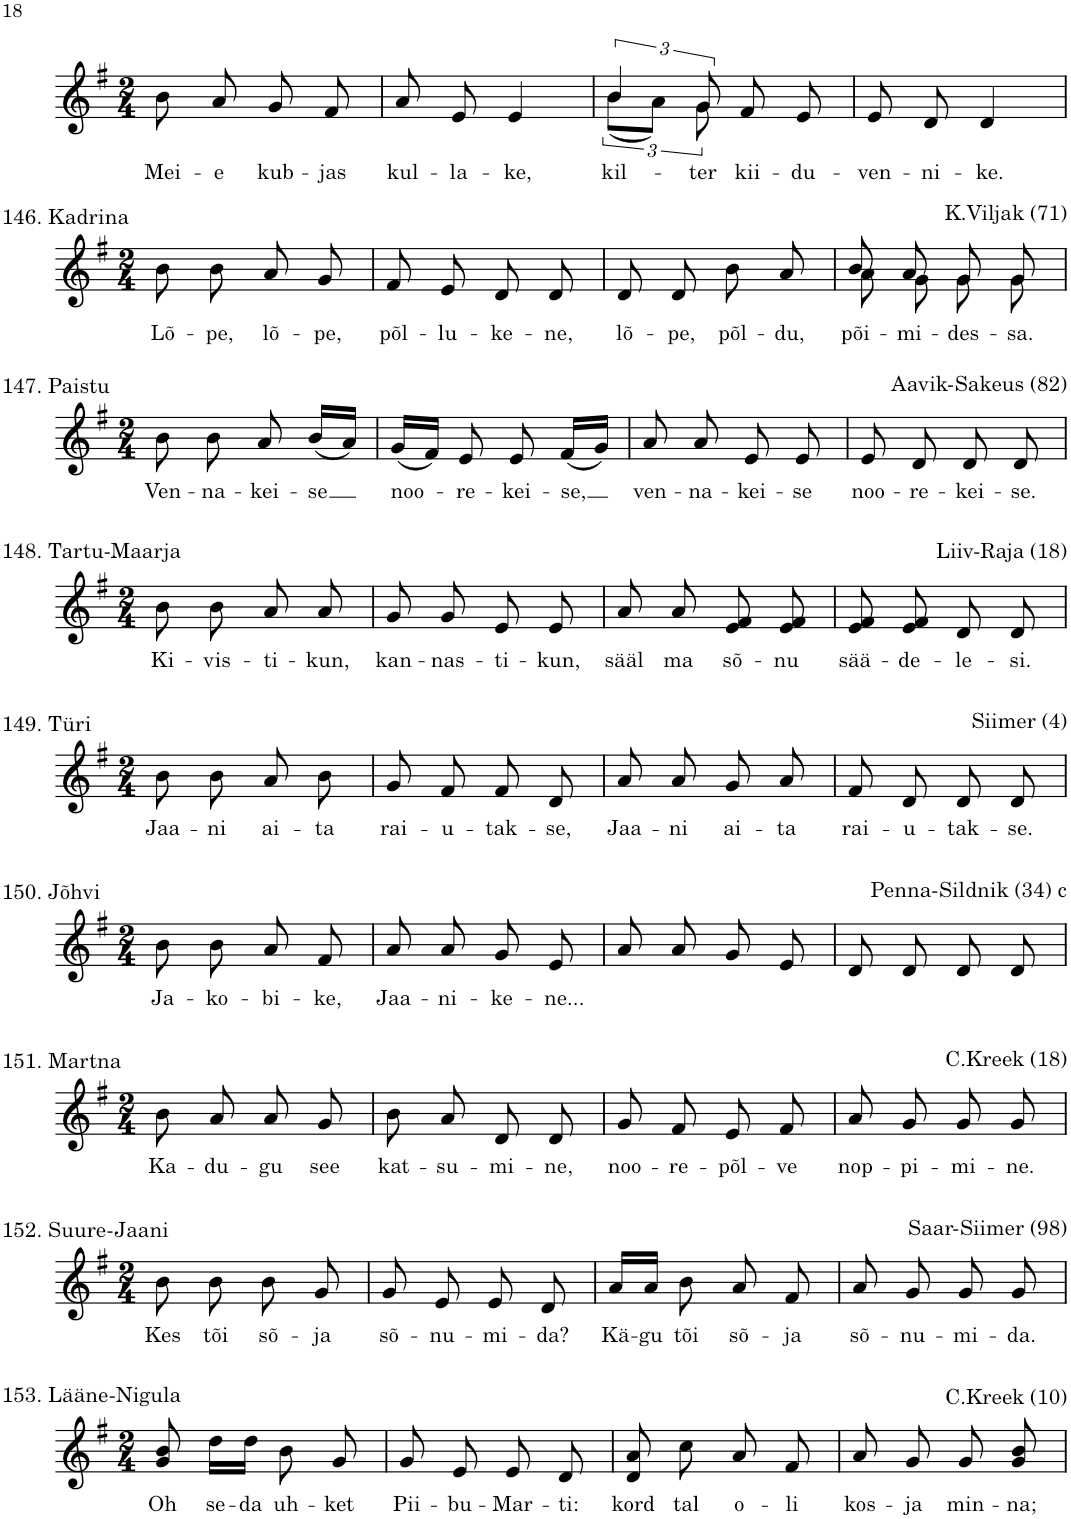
**kern	**text
*part1	*part1
*staff1	*staff1
*I"Piano	*
*I'Pno.	*
!!LO:PB:g=z
*clefG2	*
*k[f#]	*
*M2/4	*
=1	=1
!	!LO:LY:b
8b\	Mei-
!	!LO:LY:b
8a/	-e
!	!LO:LY:b
8g/	kub-
!	!LO:LY:b
8f#/	-jas
=2	=2
!	!LO:LY:b
8a/	kul-
!	!LO:LY:b
8e/	-la-
!	!LO:LY:b
4e/	-ke,
=3	=3
!	!LO:LY:b
*^	*
6b/	(12b\L	kil-
.	12a\J)	.
!	!	!LO:LY:b
12g/	12g\	ter
!	!	!LO:LY:b
8f#/	4ryy	kii-
!	!	!LO:LY:b
8e/	.	-du-
*v	*v	*
=4	=4
!	!LO:LY:b
8e/	-ven-
!	!LO:LY:b
8d/	-ni-
!	!LO:LY:b
4d/	-ke.
!!LO:LB:g=z
=1	=1
*k[f#]	*
*M2/4	*
!	!LO:LY:b
8b\	Lõ-
!	!LO:LY:b
8b\	-pe,
!	!LO:LY:b
8a/	lõ-
!	!LO:LY:b
8g/	-pe,
=2	=2
!	!LO:LY:b
8f#/	põl-
!	!LO:LY:b
8e/	-lu-
!	!LO:LY:b
8d/	-ke-
!	!LO:LY:b
8d/	-ne,
=3	=3
!	!LO:LY:b
8d/	lõ-
!	!LO:LY:b
8d/	-pe,
!	!LO:LY:b
8b\	põl-
!	!LO:LY:b
8a/	-du,
=4	=4
!	!LO:LY:b
*^	*
8b/	8a\	põi-
!	!	!LO:LY:b
8a/	8g\	-mi-
!	!	!LO:LY:b
8g/	8g\	-des-
!	!	!LO:LY:b
8g/	8g\	-sa.
*v	*v	*
!!LO:LB:g=z
=1	=1
*k[f#]	*
*M2/4	*
*^	*
!	!	!LO:LY:b
*v	*v	*
8b\	Ven-
!	!LO:LY:b
8b\	-na-
!	!LO:LY:b
8a/	-kei-
!	!LO:LY:b
(16b/LL	-se
16a/JJ)	.
=2	=2
!	!LO:LY:b
(16g/LL	noo-
16f#/JJ)	.
!	!LO:LY:b
8e/	-re-
!	!LO:LY:b
8e/	-kei-
!	!LO:LY:b
(16f#/LL	-se,
16g/JJ)	.
=3	=3
!	!LO:LY:b
8a/	ven-
!	!LO:LY:b
8a/	-na-
!	!LO:LY:b
8e/	-kei-
!	!LO:LY:b
8e/	-se
=4	=4
!	!LO:LY:b
8e/	noo-
!	!LO:LY:b
8d/	-re-
!	!LO:LY:b
8d/	-kei-
!	!LO:LY:b
8d/	-se.
!!LO:LB:g=z
=1	=1
*k[f#]	*
*M2/4	*
!	!LO:LY:b
8b\	Ki-
!	!LO:LY:b
8b\	-vis-
!	!LO:LY:b
8a/	-ti-
!	!LO:LY:b
8a/	-kun,
=2	=2
!	!LO:LY:b
8g/	kan-
!	!LO:LY:b
8g/	-nas-
!	!LO:LY:b
8e/	-ti-
!	!LO:LY:b
8e/	-kun,
=3	=3
!	!LO:LY:b
8a/	sääl
!	!LO:LY:b
8a/	ma
!	!LO:LY:b
8e/ 8f#/	sõ-
!	!LO:LY:b
8e/ 8f#/	-nu
=4	=4
!	!LO:LY:b
8e/ 8f#/	sää-
!	!LO:LY:b
8e/ 8f#/	-de-
!	!LO:LY:b
8d/	-le-
!	!LO:LY:b
8d/	-si.
!!LO:LB:g=z
=1	=1
*k[f#]	*
*M2/4	*
!	!LO:LY:b
8b\	Jaa-
!	!LO:LY:b
8b\	-ni
!	!LO:LY:b
8a/	ai-
!	!LO:LY:b
8b\	-ta
=2	=2
!	!LO:LY:b
8g/	rai-
!	!LO:LY:b
8f#/	-u-
!	!LO:LY:b
8f#/	-tak-
!	!LO:LY:b
8d/	-se,
=3	=3
!	!LO:LY:b
8a/	Jaa-
!	!LO:LY:b
8a/	-ni
!	!LO:LY:b
8g/	ai-
!	!LO:LY:b
8a/	-ta
=4	=4
!	!LO:LY:b
8f#/	rai-
!	!LO:LY:b
8d/	-u-
!	!LO:LY:b
8d/	-tak-
!	!LO:LY:b
8d/	-se.
!!LO:LB:g=z
=1	=1
*k[f#]	*
*M2/4	*
!	!LO:LY:b
8b\	Ja-
!	!LO:LY:b
8b\	-ko-
!	!LO:LY:b
8a/	-bi-
!	!LO:LY:b
8f#/	-ke,
=2	=2
!	!LO:LY:b
8a/	Jaa-
!	!LO:LY:b
8a/	-ni-
!	!LO:LY:b
8g/	-ke-
!	!LO:LY:b
8e/	-ne...
=3	=3
8a/	.
8a/	.
8g/	.
8e/	.
=4	=4
8d/	.
8d/	.
8d/	.
8d/	.
!!LO:LB:g=z
=1	=1
*k[f#]	*
*M2/4	*
!	!LO:LY:b
8b\	Ka-
!	!LO:LY:b
8a/	-du-
!	!LO:LY:b
8a/	-gu
!	!LO:LY:b
8g/	see
=2	=2
!	!LO:LY:b
8b\	kat-
!	!LO:LY:b
8a/	-su-
!	!LO:LY:b
8d/	-mi-
!	!LO:LY:b
8d/	-ne,
=3	=3
!	!LO:LY:b
8g/	noo-
!	!LO:LY:b
8f#/	-re-
!	!LO:LY:b
8e/	-põl-
!	!LO:LY:b
8f#/	-ve
=4	=4
!	!LO:LY:b
8a/	nop-
!	!LO:LY:b
8g/	-pi-
!	!LO:LY:b
8g/	-mi-
!	!LO:LY:b
8g/	-ne.
!!LO:LB:g=z
=1	=1
*k[f#]	*
*M2/4	*
!	!LO:LY:b
8b\	Kes
!	!LO:LY:b
8b\	tõi
!	!LO:LY:b
8b\	sõ-
!	!LO:LY:b
8g/	-ja
=2	=2
!	!LO:LY:b
8g/	sõ-
!	!LO:LY:b
8e/	-nu-
!	!LO:LY:b
8e/	-mi-
!	!LO:LY:b
8d/	-da?
=3	=3
!	!LO:LY:b
16a/LL	Kä-
!	!LO:LY:b
16a/JJ	-gu
!	!LO:LY:b
8b\	tõi
!	!LO:LY:b
8a/	sõ-
!	!LO:LY:b
8f#/	-ja
=4	=4
!	!LO:LY:b
8a/	sõ-
!	!LO:LY:b
8g/	-nu-
!	!LO:LY:b
8g/	-mi-
!	!LO:LY:b
8g/	-da.
!!LO:LB:g=z
=1	=1
*k[f#]	*
*M2/4	*
!	!LO:LY:b
8g/ 8b/	Oh
!	!LO:LY:b
16dd\LL	se-
!	!LO:LY:b
16dd\JJ	-da
!	!LO:LY:b
8b\	uh-
!	!LO:LY:b
8g/	-ket
=2	=2
!	!LO:LY:b
8g/	Pii-
!	!LO:LY:b
8e/	-bu-
!	!LO:LY:b
8e/	-Mar-
!	!LO:LY:b
8d/	-ti:
=3	=3
!	!LO:LY:b
8d/ 8a/	kord
!	!LO:LY:b
8cc\	tal
!	!LO:LY:b
8a/	o-
!	!LO:LY:b
8f#/	-li
=4	=4
!	!LO:LY:b
8a/	kos-
!	!LO:LY:b
8g/	-ja
!	!LO:LY:b
8g/	min-
!	!LO:LY:b
8g/ 8b/	-na;
=	=
*-	*-
